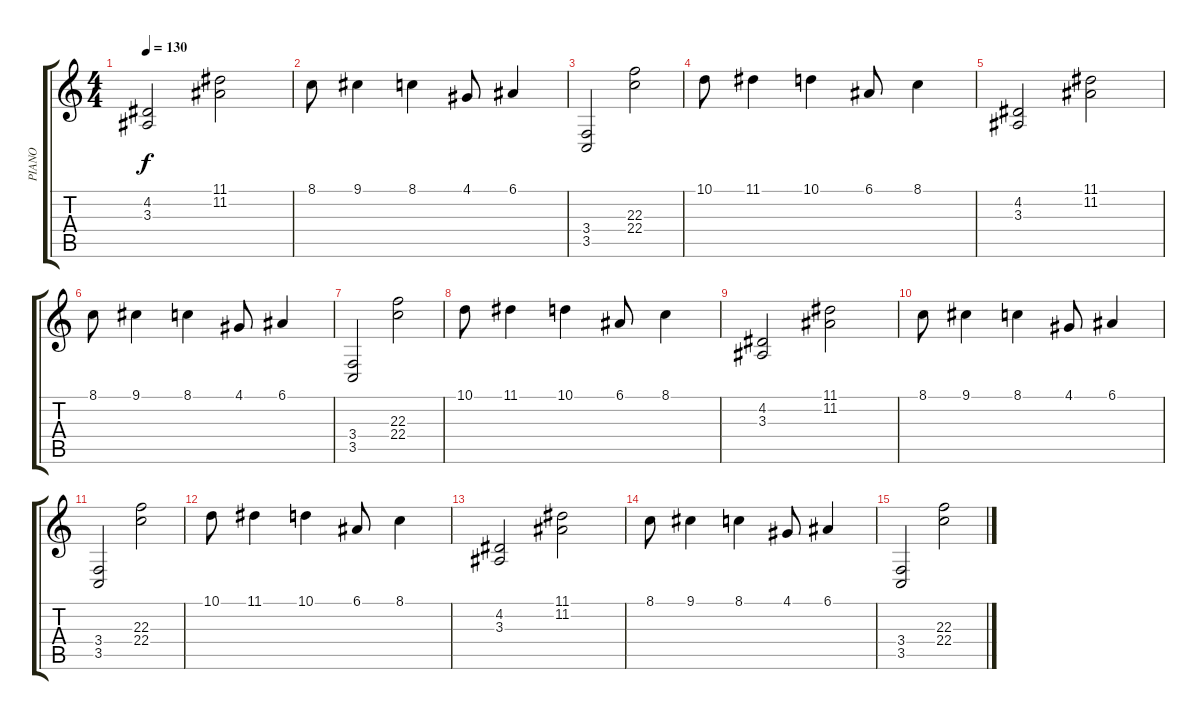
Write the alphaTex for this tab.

\track ("PIANO" "PIANO") {instrument acousticgrandpiano}
\staff {score tabs}
\tuning (E4 B3 G3 D3 A2 E2) {hide}
\ts (4 4)
\tempo 130
\clef g2
\ks c
(4.2 3.3).2{dy f instrument acousticgrandpiano} (11.1 11.2).2 |
8.1.8 9.1.4 8.1.4 4.1.8 6.1.4 |
(3.4 3.5).2 (22.3 22.4).2 |
10.1.8 11.1.4 10.1.4 6.1.8 8.1.4 |
(4.2 3.3).2 (11.1 11.2).2 |
8.1.8 9.1.4 8.1.4 4.1.8 6.1.4 |
(3.4 3.5).2 (22.3 22.4).2 |
10.1.8 11.1.4 10.1.4 6.1.8 8.1.4 |
(4.2 3.3).2 (11.1 11.2).2 |
8.1.8 9.1.4 8.1.4 4.1.8 6.1.4 |
(3.4 3.5).2 (22.3 22.4).2 |
10.1.8 11.1.4 10.1.4 6.1.8 8.1.4 |
(4.2 3.3).2 (11.1 11.2).2 |
8.1.8 9.1.4 8.1.4 4.1.8 6.1.4 |
(3.4 3.5).2 (22.3 22.4).2
